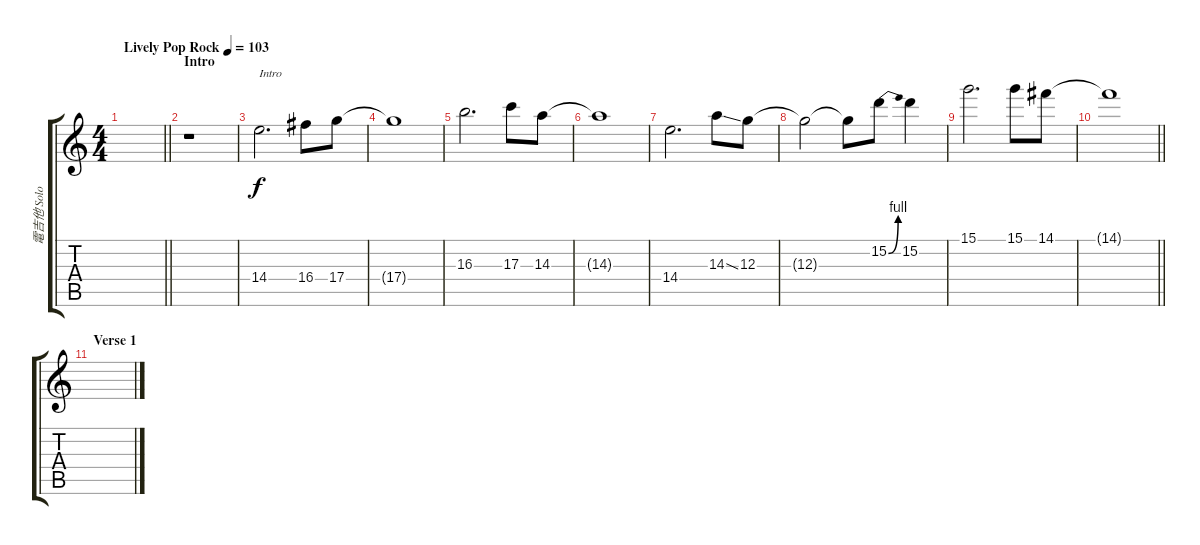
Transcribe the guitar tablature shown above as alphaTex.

\track ("電吉他 Solo" "電吉他 Solo") {instrument distortionguitar}
\staff {score tabs}
\tuning (E4 B3 G3 D3 A2 E2) {hide}
\ts (4 4)
\tempo (103 "Lively Pop Rock")
\clef g2
\barLineRight lightlight
\ks c
|
\section ("" "Intro")
r.1 |
14.4.2{d txt "Intro"} 16.4.8 17.4.8 |
17.4{t}.1 |
16.3.2{d} 17.3.8 14.3.8 |
14.3{t}.1 |
14.4.2{d} 14.3{ss}.8 12.3.8 |
12.3{t}.2 12.3{t}.8 15.2{be (bend 0 0 60 4)}.8 15.2.4 |
15.1.2{d} 15.1.8 14.1.8 |
\barLineRight lightlight
14.1{t}.1 |
\section ("" "Verse 1")
